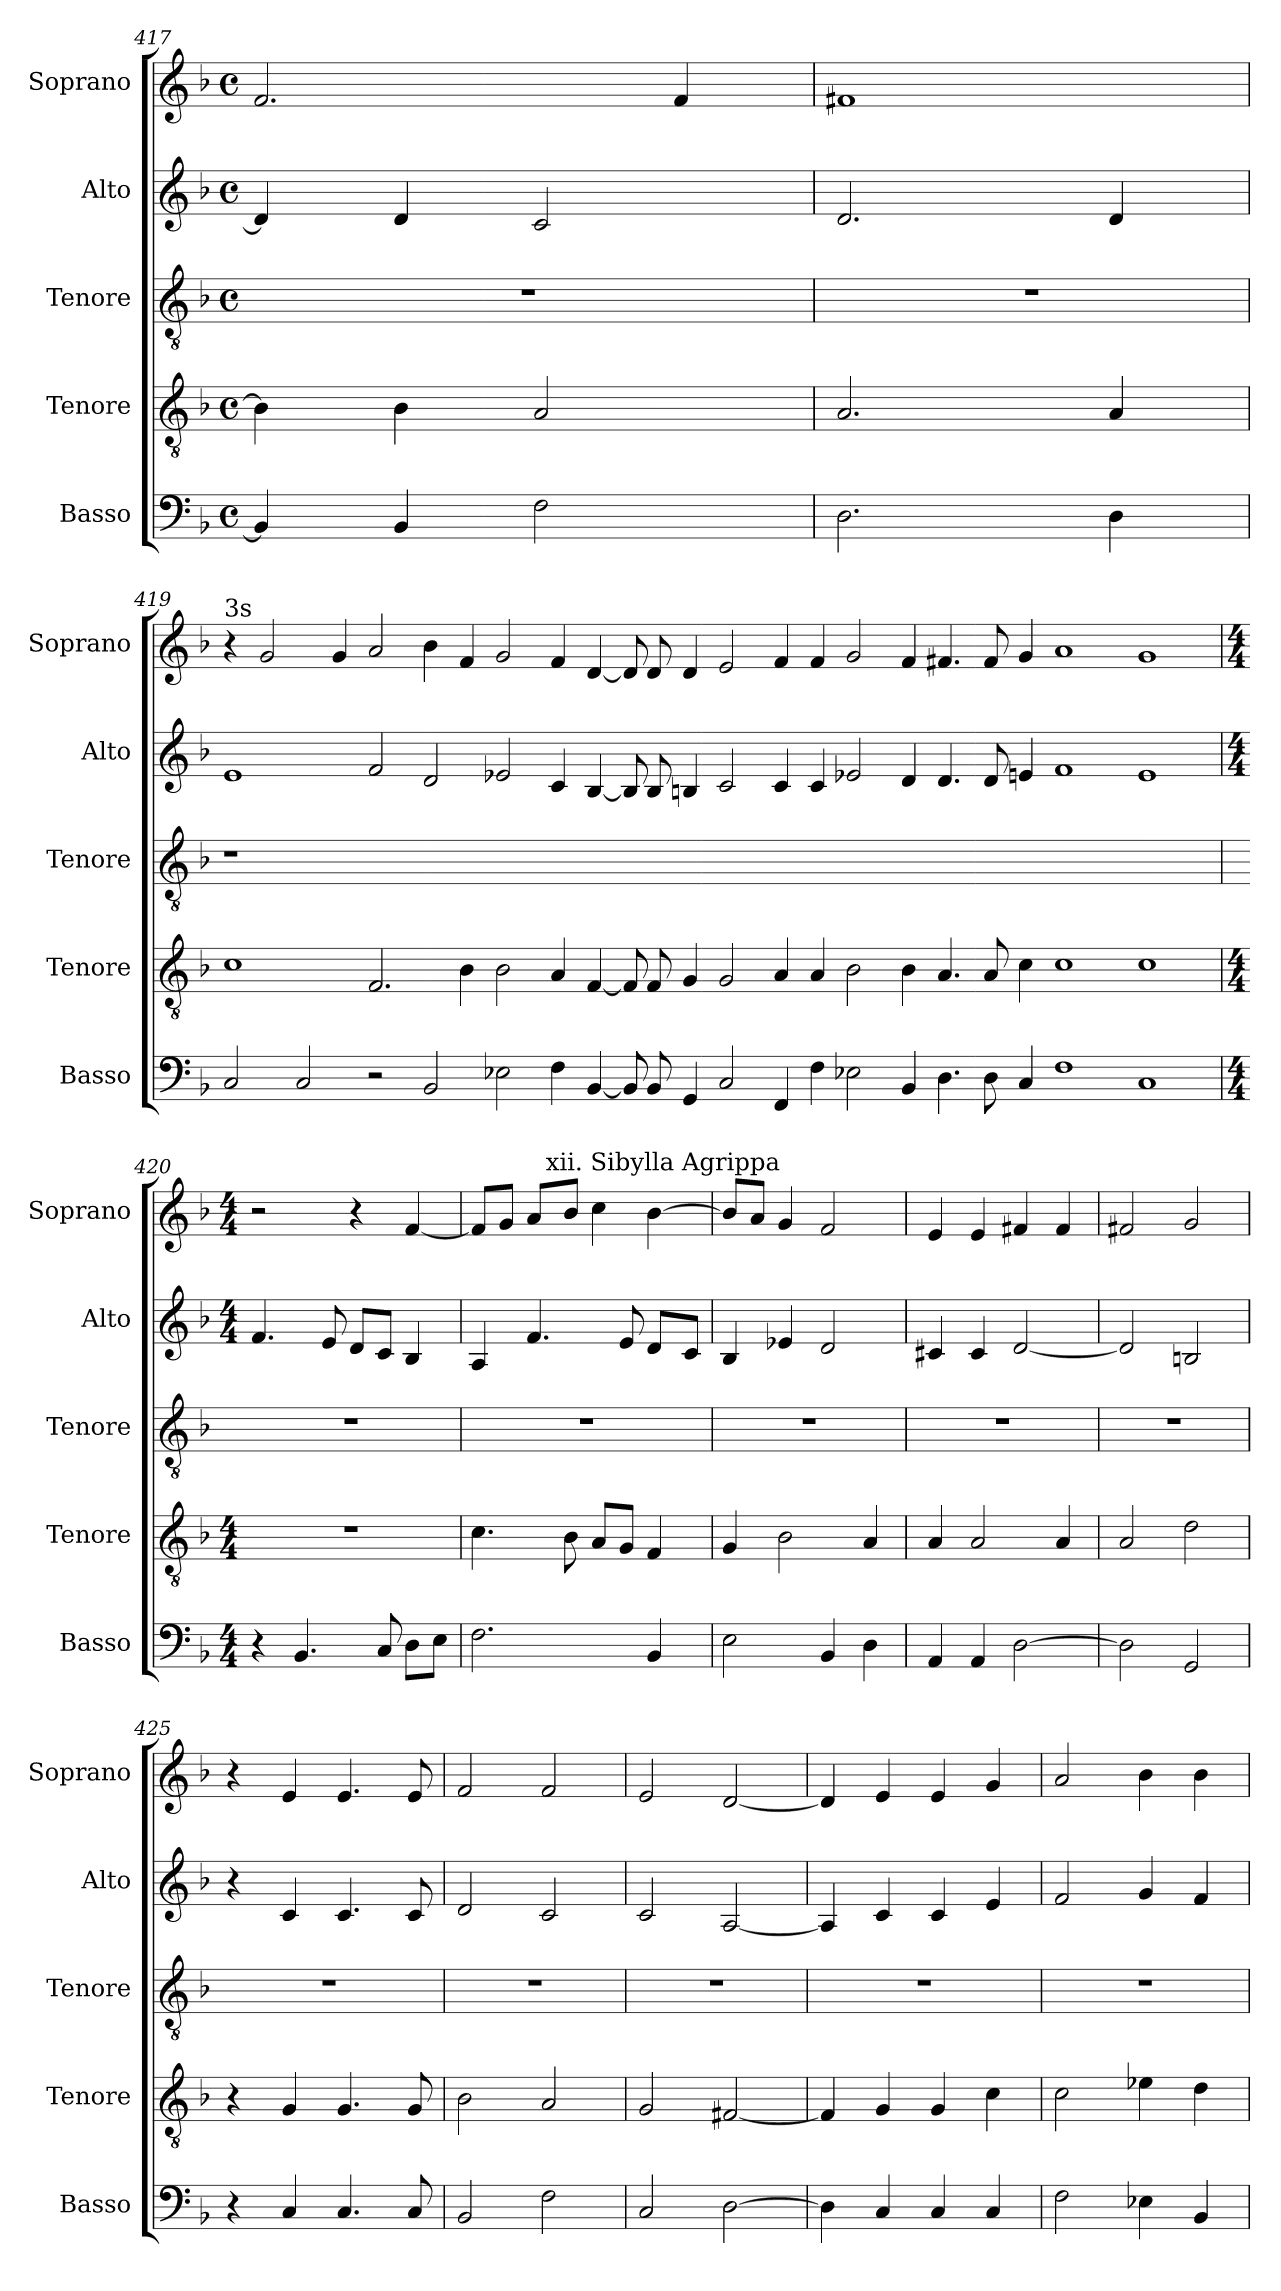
**kern	**kern	**kern	**kern	**kern
*part5	*part4	*part3	*part2	*part1
*staff5	*staff4	*staff3	*staff2	*staff1
*I"Basso	*I"Tenore	*I"Tenore	*I"Alto	*I"Soprano
*I'Basso	*I'Tenore	*I'Tenore	*I'Alto	*I'Soprano
*clefF4	*clefGv2	*clefGv2	*clefG2	*clefG2
*k[b-]	*k[b-]	*k[b-]	*k[b-]	*k[b-]
*F:	*F:	*F:	*F:	*F:
*M4/4	*M4/4	*M4/4	*M4/4	*M4/4
*met(c)	*met(c)	*met(c)	*met(c)	*met(c)
=417	=417	=417	=417	=417
4BB-/]	4B-\]	1r	4d/]	2.f/
4BB-/	4B-\	.	4d/	.
2F\	2A/	.	2c/	.
.	.	.	.	4f/
=418	=418	=418	=418	=418
2.D\	2.A/	1r	2.d/	1f#X
4D\	4A/	.	4d/	.
!!LO:PB:g=z
=419	=419	=419	=419	=419
!	!	!	!	!LO:TX:a:t=3s
2C/	1c	1r	1e	4r
.	.	.	.	2g/
2C/	.	.	.	.
.	.	.	.	4g/
2r	2.F/	1%7ryy	2f/	2a/
2BB-/	.	.	2d/	4b-\
.	4B-\	.	.	4f/
2E-X\	2B-\	.	2e-X/	2g/
4F\	4A/	.	4c/	4f/
[<4BB-/	[<4F/	.	[<4B-/	[<4d/
8BB-/]	8F/]	.	8B-/]	8d/]
8BB-/	8F/	.	8B-/	8d/
4GG/	4G/	.	4Bn/	4d/
2C/	2G/	.	2c/	2e/
4FF/	4A/	.	4c/	4f/
4F\	4A/	.	4c/	4f/
2E-X\	2B-\	.	2e-X/	2g/
4BB-/	4B-\	.	4d/	4f/
4.D\	4.A/	.	4.d/	4.f#X/
8D\	8A/	.	8d/	8f#/
4C/	4c\	.	4en/	4g/
1F	1c	.	1f	1a
1C	1c	.	1e	1g
!!LO:LB:g=z
=420!	=420!	=420!	=420!	=420!
*M4/4	*M4/4	*	*M4/4	*M4/4
4r	1r	1r	4.f/	2r
4.BB-/	.	.	.	.
.	.	.	8e/	.
.	.	.	8d/L	4r
8C/	.	.	8c/J	.
8D\L	.	.	4B-/	[<4f/
8E\J	.	.	.	.
=421	=421	=421	=421	=421
*	*	*	*	*^
2.F\	4.c\	1r	4A/	8f/L]	4ryy
.	.	.	.	8g/J	.
.	.	.	4.f/	8a/L	16ryy
!	!	!	!	!	!LO:TX:a:t=xii. Sibylla Agrippa
.	.	.	.	.	2ryy
.	8B-\	.	.	8b-/J	.
.	8A/L	.	.	4cc\	.
.	8G/J	.	8e/	.	.
4BB-/	4F/	.	8d/L	[>4b-\	.
.	.	.	.	.	8.ryy
.	.	.	8c/J	.	.
*	*	*	*	*v	*v
=422	=422	=422	=422	=422
2E\	4G/	1r	4B-/	8b-/L]
.	.	.	.	8a/J
.	2B-\	.	4e-X/	4g/
4BB-/	.	.	2d/	2f/
4D\	4A/	.	.	.
=423	=423	=423	=423	=423
4AA/	4A/	1r	4c#X/	4e/
4AA/	2A/	.	4c#/	4e/
[>2D\	.	.	[<2d/	4f#X/
.	4A/	.	.	4f#/
=424	=424	=424	=424	=424
2D\]	2A/	1r	2d/]	2f#X/
2GG/	2d\	.	2Bn/	2g/
=425	=425	=425	=425	=425
4r	4r	1r	4r	4r
4C/	4G/	.	4c/	4e/
4.C/	4.G/	.	4.c/	4.e/
8C/	8G/	.	8c/	8e/
=426	=426	=426	=426	=426
2BB-/	2B-\	1r	2d/	2f/
2F\	2A/	.	2c/	2f/
!!LO:PB:g=z
=427	=427	=427	=427	=427
2C/	2G/	1r	2c/	2e/
[>2D\	[<2F#X/	.	[<2A/	[<2d/
=428	=428	=428	=428	=428
4D\]	4F#/]	1r	4A/]	4d/]
4C/	4G/	.	4c/	4e/
4C/	4G/	.	4c/	4e/
4C/	4c\	.	4e/	4g/
=429	=429	=429	=429	=429
2F\	2c\	1r	2f/	2a/
4E-X\	4e-X\	.	4g/	4b-\
4BB-/	4d\	.	4f/	4b-\
=	=	=	=	=
*-	*-	*-	*-	*-
